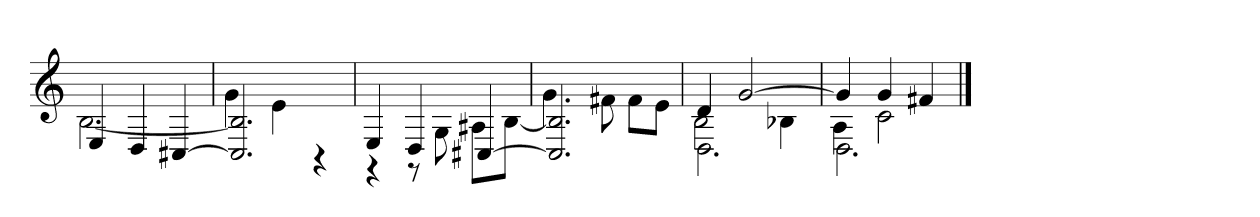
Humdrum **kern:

**kern
*part1
*staff1
=
*^
4E	[2.B
4D	.
[4C#X	.
=34	=34
2.C#] 2.B]	4g
.	4e
.	4r
=35	=35
4E	4r
4D	8r
.	8G
[4C#X	8A#XL
.	[8BJ
=36	=36
2.C#] 2.B]	4.g
.	8f#X
.	8f#L
.	8eJ
=37	=37
*	*^
2.D\	2B	4d
.	.	[2g
.	4B-X	.
=38	=38	=38
2.D\	4A	4g]
.	2c	4g
.	.	4f#X
*v	*v	*v
==
*-
